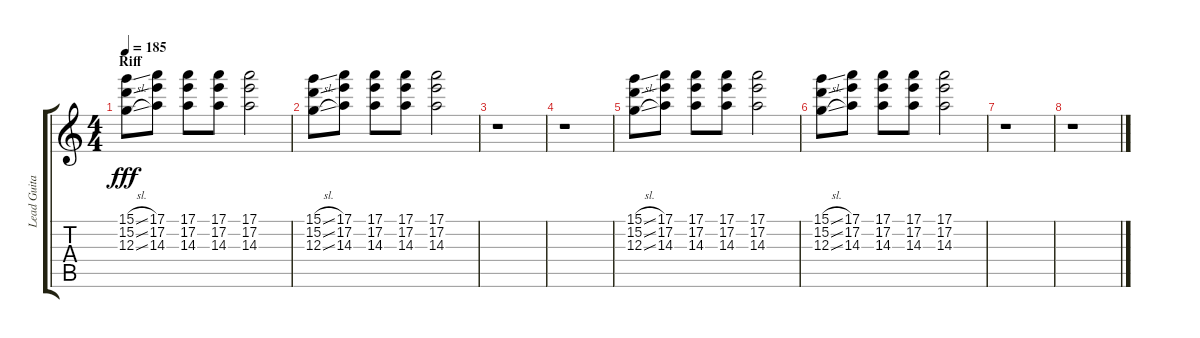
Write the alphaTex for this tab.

\track ("Lead Guitar" "Lead Guita") {instrument overdrivenguitar}
\staff {score tabs}
\tuning (E4 B3 G3 D3 A2 E2) {hide}
\ts (4 4)
\section ("" "Riff")
\tempo 185
\clef g2
\ks c
(15.1{sl} 15.2{sl} 12.3{sl}).8{dy fff volume 6} (17.1 17.2 14.3).8 (17.1 17.2 14.3).8 (17.1 17.2 14.3).8 (17.1 17.2 14.3).2 |
(15.1{sl} 15.2{sl} 12.3{sl}).8 (17.1 17.2 14.3).8 (17.1 17.2 14.3).8 (17.1 17.2 14.3).8 (17.1 17.2 14.3).2 |
r.1 |
r.1 |
(15.1{sl} 15.2{sl} 12.3{sl}).8 (17.1 17.2 14.3).8 (17.1 17.2 14.3).8 (17.1 17.2 14.3).8 (17.1 17.2 14.3).2 |
(15.1{sl} 15.2{sl} 12.3{sl}).8 (17.1 17.2 14.3).8 (17.1 17.2 14.3).8 (17.1 17.2 14.3).8 (17.1 17.2 14.3).2 |
r.1 |
r.1
